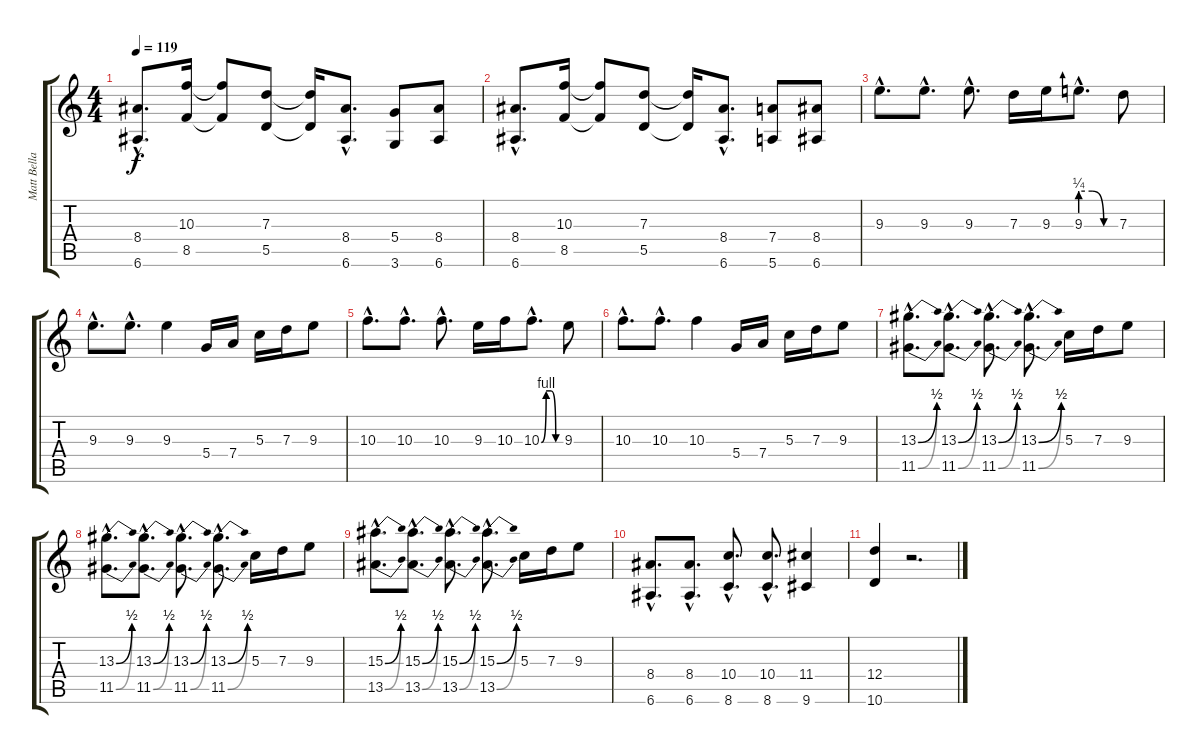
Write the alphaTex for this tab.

\track ("Matt Bellamy Guitar" "Matt Bella") {instrument distortionguitar}
\staff {score tabs}
\tuning (E4 B3 G3 D3 A2 E2) {hide}
\ts (4 4)
\tempo 119
\clef g2
\ks c
(8.4{hac} 6.6{hac}).8{d dy f} (10.3 8.5).16 (10.3{t} 8.5{t}).8 (7.3 5.5).8 (7.3{t} 5.5{t}).16 (8.4{hac} 6.6{hac}).8{d} (5.4 3.6).8 (8.4 6.6).8 |
(8.4{hac} 6.6{hac}).8{d} (10.3 8.5).16 (10.3{t} 8.5{t}).8 (7.3 5.5).8 (7.3{t} 5.5{t}).16 (8.4{hac} 6.6{hac}).8{d} (7.4 5.6).8 (8.4 6.6).8 |
9.3{hac}.8{d} 9.3{hac}.8{d} 9.3{hac}.8{d} 7.3.16 9.3.16 9.3{be (custom 0 1 20 1 40 0 60 0) hac}.8{d} 7.3.8 |
9.3{hac}.8{d} 9.3{hac}.8{d} 9.3.4 5.4.16 7.4.16 5.3.16 7.3.16 9.3.8 |
10.3{hac}.8{d} 10.3{hac}.8{d} 10.3{hac}.8{d} 9.3.16 10.3.16 10.3{be (custom 0 0 15 4 30 4 45 0 60 0) hac}.8{d} 9.3.8 |
10.3{hac}.8{d} 10.3{hac}.8{d} 10.3.4 5.4.16 7.4.16 5.3.16 7.3.16 9.3.8 |
(13.3{be (bend 0 0 60 2) hac} 11.5{be (bend 0 0 60 2) hac}).8{d} (13.3{be (bend 0 0 60 2) hac} 11.5{be (bend 0 0 60 2) hac}).8{d} (13.3{be (bend 0 0 60 2) hac} 11.5{be (bend 0 0 60 2) hac}).8{d} (13.3{be (bend 0 0 60 2) hac} 11.5{be (bend 0 0 60 2) hac}).8{d} 5.3.16 7.3.16 9.3.8 |
(13.3{be (bend 0 0 60 2) hac} 11.5{be (bend 0 0 60 2) hac}).8{d} (13.3{be (bend 0 0 60 2) hac} 11.5{be (bend 0 0 60 2) hac}).8{d} (13.3{be (bend 0 0 60 2) hac} 11.5{be (bend 0 0 60 2) hac}).8{d} (13.3{be (bend 0 0 60 2) hac} 11.5{be (bend 0 0 60 2) hac}).8{d} 5.3.16 7.3.16 9.3.8 |
(15.3{be (bend 0 0 60 2) hac} 13.5{be (bend 0 0 60 2) hac}).8{d} (15.3{be (bend 0 0 60 2) hac} 13.5{be (bend 0 0 60 2) hac}).8{d} (15.3{be (bend 0 0 60 2) hac} 13.5{be (bend 0 0 60 2) hac}).8{d} (15.3{be (bend 0 0 60 2) hac} 13.5{be (bend 0 0 60 2) hac}).8{d} 5.3.16 7.3.16 9.3.8 |
(8.4{hac} 6.6{hac}).8{d} (8.4{hac} 6.6{hac}).8{d} (10.4{hac} 8.6{hac}).8{d} (10.4{hac} 8.6{hac}).8{d} (11.4 9.6).4 |
(12.4 10.6).4 r.2{d}
